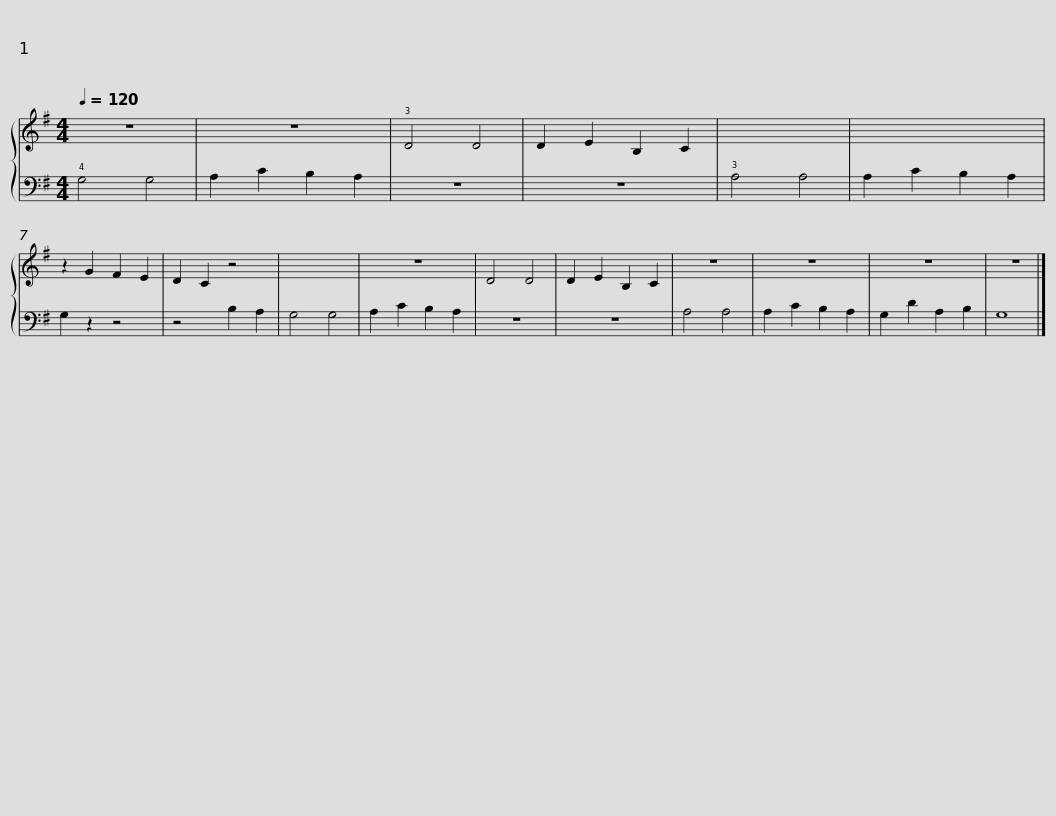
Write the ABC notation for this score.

X:1
%%score { 1 | 2 }
L:1/8
Q:1/4=120
M:4/4
I:linebreak $
K:G
V:1 treble
V:2 bass
V:1
 z8 | z8 | !3!D4 D4 | D2 E2 B,2 C2 | x8 | %5
 x8 |$ z2 G2 F2 E2 | D2 C2 z4 | x8 | z8 | %10
 D4 D4 |$ D2 E2 B,2 C2 | z8 | z8 | z8 | %15
 z8 |] %16
V:2
 !4!G,4 G,4 | A,2 C2 B,2 A,2 | z8 | z8 | !3!A,4 A,4 | %5
 A,2 C2 B,2 A,2 |$ G,2 z2 z4 | z4 B,2 A,2 | G,4 G,4 | A,2 C2 B,2 A,2 | %10
 z8 |$ z8 | A,4 A,4 | A,2 C2 B,2 A,2 | G,2 D2 A,2 B,2 | %15
 G,8 |] %16
